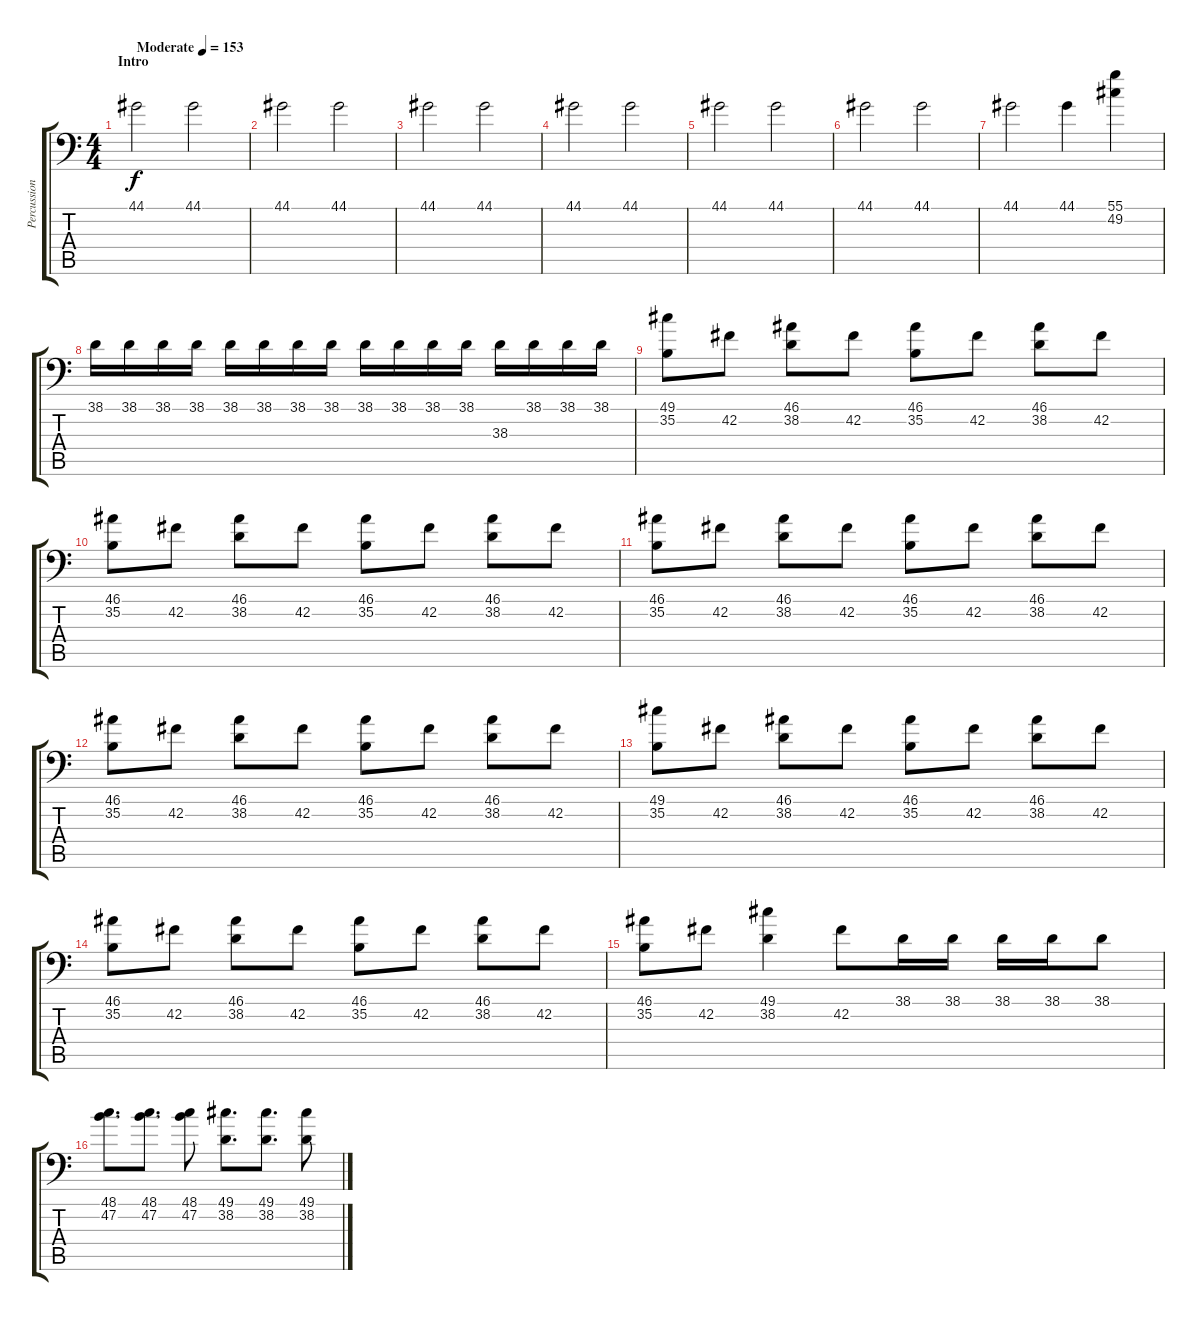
\track ("Percussion" "Percussion") {instrument acousticgrandpiano}
\staff {score tabs}
\tuning (C-1 C-1 C-1 C-1 C-1 C-1) {hide}
\ts (4 4)
\section ("" "Intro")
\tempo (153 "Moderate")
\clef f4
\ks c
44.1.2{dy f instrument acousticgrandpiano} 44.1.2 |
44.1.2 44.1.2 |
44.1.2 44.1.2 |
44.1.2 44.1.2 |
44.1.2 44.1.2 |
44.1.2 44.1.2 |
44.1.2 44.1.4 (55.1 49.2).4 |
38.1.16 38.1.16 38.1.16 38.1.16 38.1.16 38.1.16 38.1.16 38.1.16 38.1.16 38.1.16 38.1.16 38.1.16 38.3.16 38.1.16 38.1.16 38.1.16 |
(49.1 35.2).8 42.2.8 (46.1 38.2).8 42.2.8 (46.1 35.2).8 42.2.8 (46.1 38.2).8 42.2.8 |
(46.1 35.2).8 42.2.8 (46.1 38.2).8 42.2.8 (46.1 35.2).8 42.2.8 (46.1 38.2).8 42.2.8 |
(46.1 35.2).8 42.2.8 (46.1 38.2).8 42.2.8 (46.1 35.2).8 42.2.8 (46.1 38.2).8 42.2.8 |
(46.1 35.2).8 42.2.8 (46.1 38.2).8 42.2.8 (46.1 35.2).8 42.2.8 (46.1 38.2).8 42.2.8 |
(49.1 35.2).8 42.2.8 (46.1 38.2).8 42.2.8 (46.1 35.2).8 42.2.8 (46.1 38.2).8 42.2.8 |
(46.1 35.2).8 42.2.8 (46.1 38.2).8 42.2.8 (46.1 35.2).8 42.2.8 (46.1 38.2).8 42.2.8 |
(46.1 35.2).8 42.2.8 (49.1 38.2).4 42.2.8 38.1.16 38.1.16 38.1.16 38.1.16 38.1.8 |
(48.1 47.2).8{d} (48.1 47.2).8{d} (48.1 47.2).8 (49.1 38.2).8{d} (49.1 38.2).8{d} (49.1 38.2).8
